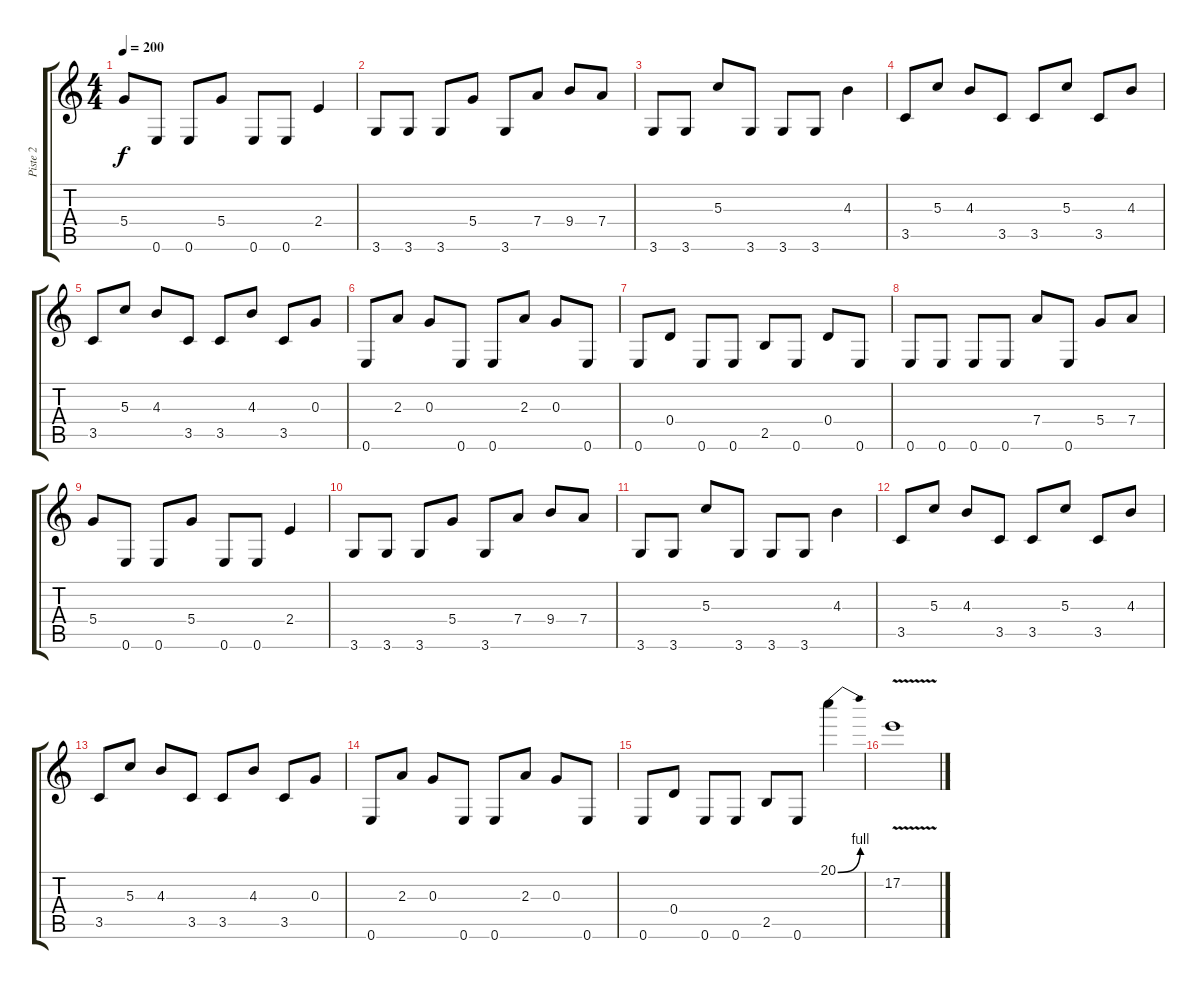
\track ("Piste 2" "Piste 2") {instrument distortionguitar}
\staff {score tabs}
\tuning (E4 B3 G3 D3 A2 E2) {hide}
\ts (4 4)
\tempo 200
\clef g2
\ks c
5.4.8{dy f} 0.6.8 0.6.8 5.4.8 0.6.8 0.6.8 2.4.4 |
3.6.8 3.6.8 3.6.8 5.4.8 3.6.8 7.4.8 9.4.8 7.4.8 |
3.6.8 3.6.8 5.3.8 3.6.8 3.6.8 3.6.8 4.3.4 |
3.5.8 5.3.8 4.3.8 3.5.8 3.5.8 5.3.8 3.5.8 4.3.8 |
3.5.8 5.3.8 4.3.8 3.5.8 3.5.8 4.3.8 3.5.8 0.3.8 |
0.6.8 2.3.8 0.3.8 0.6.8 0.6.8 2.3.8 0.3.8 0.6.8 |
0.6.8 0.4.8 0.6.8 0.6.8 2.5.8 0.6.8 0.4.8 0.6.8 |
0.6.8 0.6.8 0.6.8 0.6.8 7.4.8 0.6.8 5.4.8 7.4.8 |
5.4.8 0.6.8 0.6.8 5.4.8 0.6.8 0.6.8 2.4.4 |
3.6.8 3.6.8 3.6.8 5.4.8 3.6.8 7.4.8 9.4.8 7.4.8 |
3.6.8 3.6.8 5.3.8 3.6.8 3.6.8 3.6.8 4.3.4 |
3.5.8 5.3.8 4.3.8 3.5.8 3.5.8 5.3.8 3.5.8 4.3.8 |
3.5.8 5.3.8 4.3.8 3.5.8 3.5.8 4.3.8 3.5.8 0.3.8 |
0.6.8 2.3.8 0.3.8 0.6.8 0.6.8 2.3.8 0.3.8 0.6.8 |
0.6.8 0.4.8 0.6.8 0.6.8 2.5.8 0.6.8 20.1{be (bend 0 0 60 4)}.4 |
17.2{v}.1
